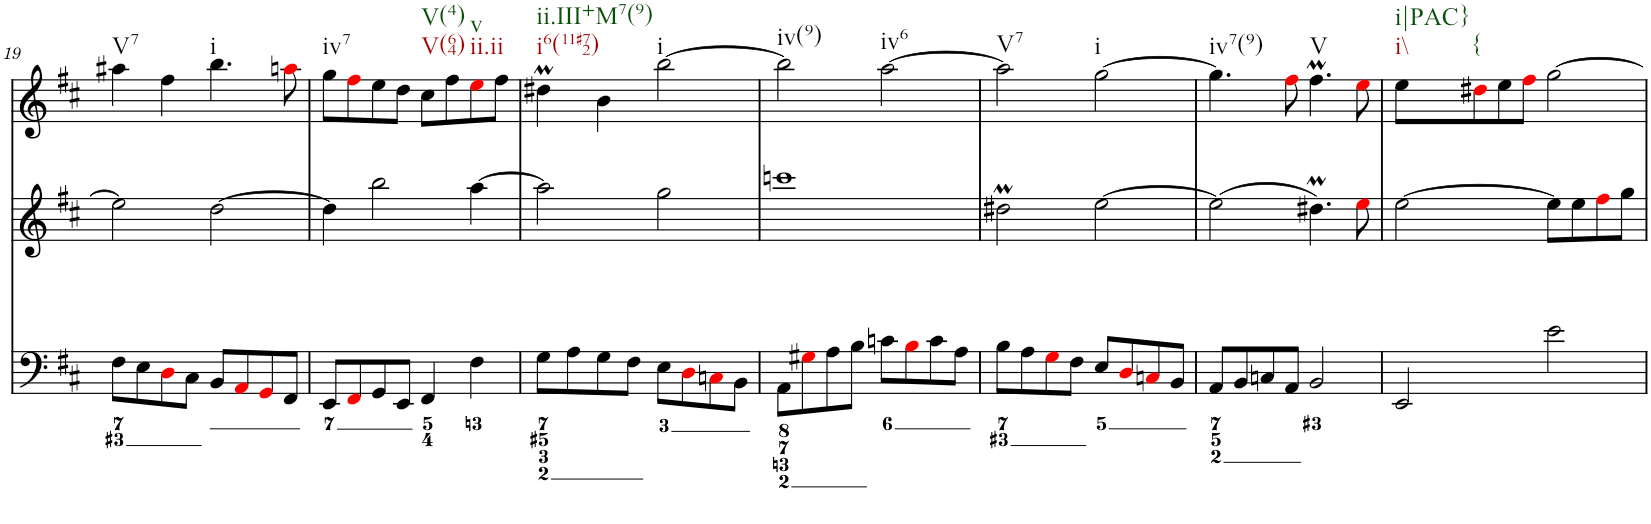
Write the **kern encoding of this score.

**kern	**kern	**kern
*part1	*part1	*part1
*staff3	*staff2	*staff1
*I"Piano	*	*
*I'Pno.	*	*
!!LO:PB:g=z
*clefF4	*clefG2	*clefG2
*k[f#c#]	*k[f#c#]	*k[f#c#]
*M2/2	*M2/2	*M2/2
=19	=19	=19
!	!	!LO:TX:b:t=V7
8F#\L	2ee\]	4aa#X\
8E\	.	.
8Di\	.	4ff#\
8C#\J	.	.
!	!	!LO:TX:b:t=i
8BB/L	[2dd\	4.bb\
8AAi/	.	.
8GGi/	.	.
8FF#/J	.	8aani\
=20	=20	=20
!	!	!LO:TX:b:t=iv7
8EE/L	4dd\]	8gg\L
8FF#i/	.	8ff#i\
8GG/	2bb\	8ee\
8EE/J	.	8dd\J
!	!	!LO:TX:b:t=V(64)
!	!	!LO:TX:b:t=V(4)
4FF#/	.	8cc#\L
.	.	8ff#\
!	!	!LO:TX:b:t=ii.ii
!	!	!LO:TX:b:t=v
4F#\	[4aa\	8eei\
.	.	8ff#\J
=21	=21	=21
!	!	!LO:TX:b:t=i6(11#72)
!	!	!LO:TX:b:t=ii.III+M7(9)
8G\L	2aa\]	4dd#Xm\
8A\	.	.
8G\	.	4b\
8F#\J	.	.
!	!	!LO:TX:b:t=i
8E\L	2gg\	[2bb\
8Di\	.	.
8Cni\	.	.
8BB\J	.	.
=22	=22	=22
!	!	!LO:TX:b:t=iv(9)
8AA\L	1cccn	2bb\]
8G#Xi\	.	.
8A\	.	.
8B\J	.	.
!	!	!LO:TX:b:t=iv6
8cn\L	.	[2aa\
8Bi\	.	.
8c\	.	.
8A\J	.	.
=23	=23	=23
!	!	!LO:TX:b:t=V7
8B\L	2dd#Xm\	2aa\]
8A\	.	.
8Gi\	.	.
8F#\J	.	.
!	!	!LO:TX:b:t=i
8E/L	[2ee\	[2gg\
8Di/	.	.
8Cni/	.	.
8BB/J	.	.
=24	=24	=24
!	!	!LO:TX:b:t=iv7(9)
8AA/L	2ee\]	4.gg\]
8BB/	.	.
8Cn/	.	.
8AA/J	.	8ff#i\
!	!	!LO:TX:b:t=V
2BB/	4.dd#Xm\	4.ff#m\
.	8eei\	8eei\
=25	=25	=25
!	!	!LO:TX:b:t=i\\
!	!	!LO:TX:b:t=i|PAC}
2EE/	[2ee\	8ee\L
!	!	!LO:TX:b:t={
.	.	8dd#Xi\
.	.	8ee\
.	.	8ff#i\J
2e\	8ee\L]	[2gg\
.	8ee\	.
.	8ff#i\	.
.	8gg\J	.
=	=	=
*-	*-	*-
